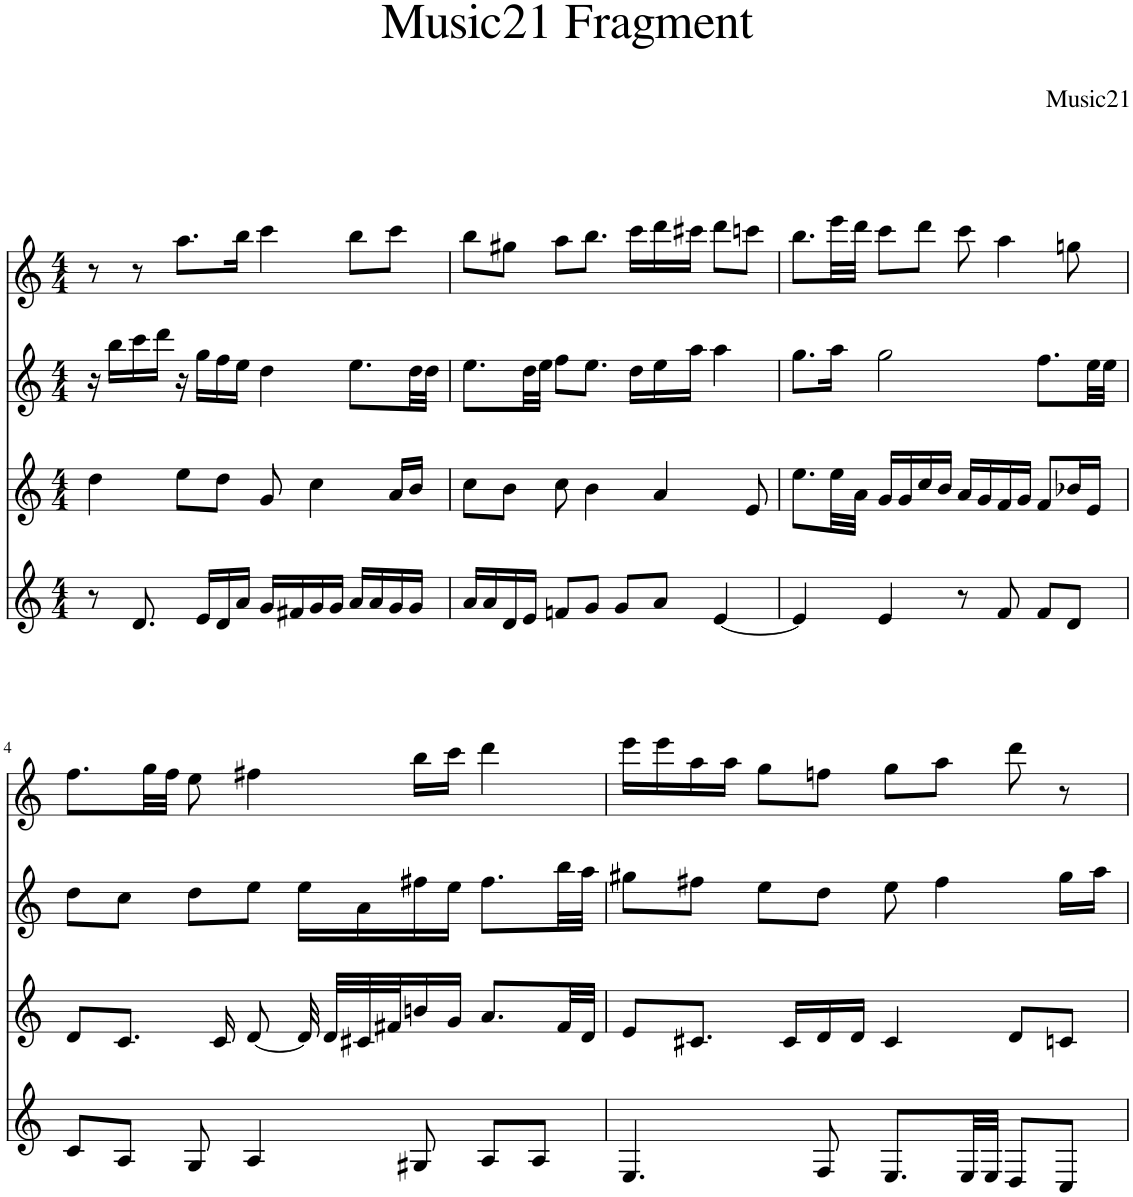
**kern	**kern	**kern	**kern
*part4	*part3	*part2	*part1
*staff4	*staff3	*staff2	*staff1
*I"Piano	*I"Piano	*I"Piano	*I"Piano
*I'Pno	*I'Pno	*I'Pno	*I'Pno
*clefG2	*clefG2	*clefG2	*clefG2
*k[]	*k[]	*k[]	*k[]
*M4/4	*M4/4	*M4/4	*M4/4
=1	=1	=1	=1
8r	4dd\	16r	8r
.	.	16bb\LL	.
8.d/	.	16ccc\	8r
.	.	16ddd\JJ	.
.	8ee\L	16r	8.aa\L
16e/LL	.	16gg\LL	.
16d/	8dd\J	16ff\	.
16a/JJ	.	16ee\JJ	16bb\Jk
16g/LL	8g/	4dd\	4ccc\
16f#X/	.	.	.
16g/	4cc\	.	.
16g/JJ	.	.	.
16a/LL	.	8.ee\L	8bb\L
16a/	.	.	.
16g/	16a/LL	.	8ccc\J
16g/JJ	16b/JJ	32dd\LL	.
.	.	32dd\JJJ	.
=2	=2	=2	=2
16a/LL	8cc\L	8.ee\L	8bb\L
16a/	.	.	.
16d/	8b\J	.	8gg#X\J
16e/JJ	.	32dd\LL	.
.	.	32ee\JJJ	.
8fn/L	8cc\	8ff\L	8aa\L
8g/J	4b\	8.ee\J	8.bb\J
8g/L	.	.	.
.	.	16dd\LL	16ccc\LL
8a/J	4a/	16ee\	16ddd\
.	.	16aa\JJ	16ccc#X\JJ
[4e/	.	4aa\	8ddd\L
.	8e/	.	8cccn\J
=3	=3	=3	=3
4e/]	8.ee\L	8.gg\L	8.bb\L
.	32ee\LL	16aa\Jk	32eee\LL
.	32a\JJJ	.	32ddd\JJJ
4e/	16g/LL	2gg\	8ccc\L
.	16g/	.	.
.	16cc/	.	8ddd\J
.	16b/JJ	.	.
8r	16a/LL	.	8ccc\
.	16g/	.	.
8f/	16f/	.	4aa\
.	16g/JJ	.	.
8f/L	8f/L	8.ff\L	.
8d/J	16b-X/L	.	8ggn\
.	16e/JJ	32ee\LL	.
.	.	32ee\JJJ	.
!!LO:LB:g=z
=4	=4	=4	=4
8c/L	8d/L	8dd\L	8.ff\L
8A/J	8.c/J	8cc\J	.
.	.	.	32gg\LL
.	.	.	32ff\JJJ
8G/	.	8dd\L	8ee\
.	16c/	.	.
4A/	[8d/	8ee\J	4ff#X\
.	32d/]	16ee\LL	.
.	32d/LLL	.	.
.	32c#X/	16a\	.
.	32f#X/J	.	.
8G#X/	16bn/	16ff#X\	16bb\LL
.	16g/JJ	16ee\JJ	16ccc\JJ
8A/L	8.a/L	8.ff#\L	4ddd\
8A/J	.	.	.
.	32f#/LL	32bb\LL	.
.	32d/JJJ	32aa\JJJ	.
=5	=5	=5	=5
4.E/	8e/L	8gg#X\L	16eee\LL
.	.	.	16eee\
.	8.c#X/J	8ff#X\J	16aa\
.	.	.	16aa\JJ
.	.	8ee\L	8gg\L
.	16c#/LL	.	.
8F/	16d/	8dd\J	8ffn\J
.	16d/JJ	.	.
8.E/L	4c#/	8ee\	8gg\L
.	.	4ff#\	8aa\J
32E/LL	.	.	.
32E/JJJ	.	.	.
8D/L	8d/L	.	8ddd\
8C/J	8cn/J	16gg#\LL	8r
.	.	16aa\JJ	.
=	=	=	=
*-	*-	*-	*-
